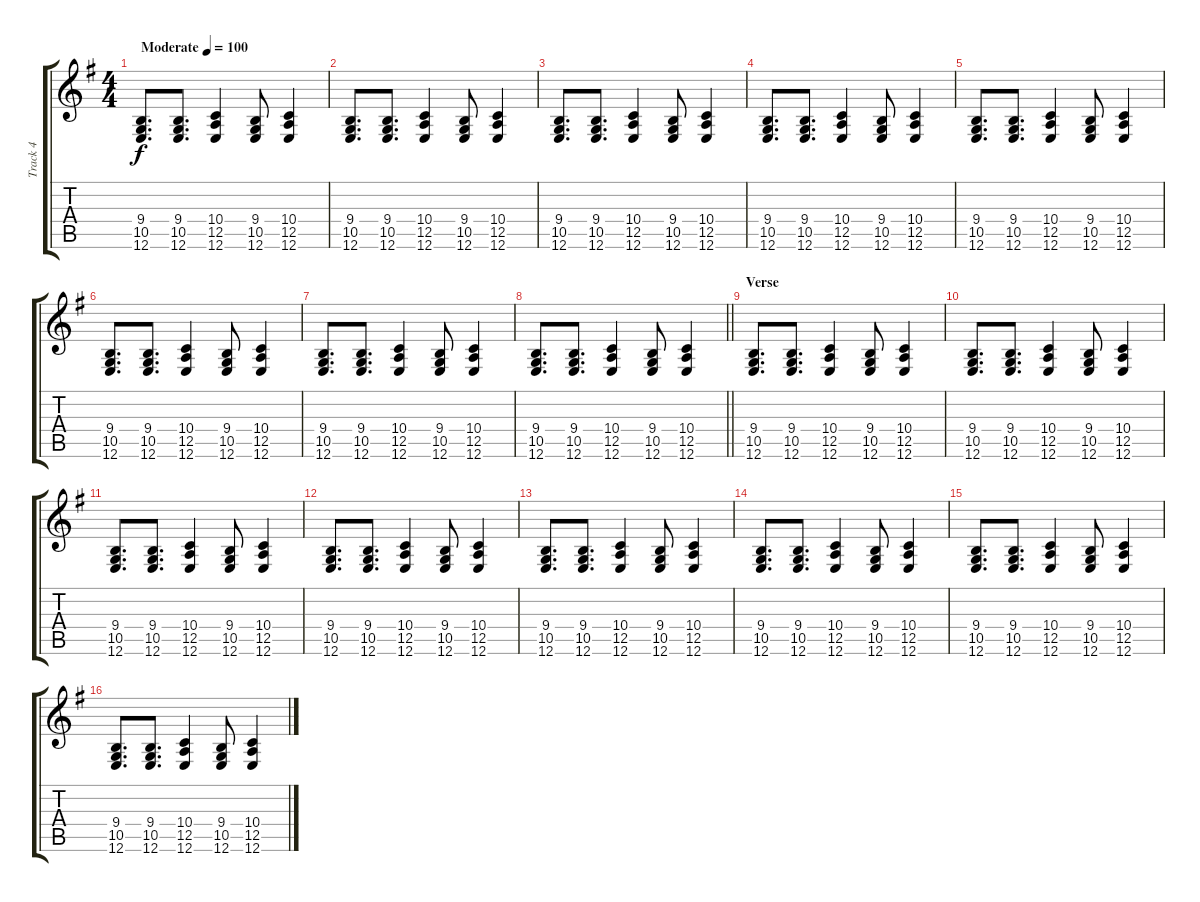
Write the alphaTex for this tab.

\track ("Track 4" "Track 4") {instrument electricgrandpiano}
\staff {score tabs}
\tuning (E4 B3 G3 D3 A2 E2) {hide}
\ts (4 4)
\tempo (100 "Moderate")
\clef g2
\ks g
(9.4 10.5 12.6).8{d dy f instrument electricgrandpiano} (9.4 10.5 12.6).8{d} (10.4 12.5 12.6).4 (9.4 10.5 12.6).8 (10.4 12.5 12.6).4 |
(9.4 10.5 12.6).8{d} (9.4 10.5 12.6).8{d} (10.4 12.5 12.6).4 (9.4 10.5 12.6).8 (10.4 12.5 12.6).4 |
(9.4 10.5 12.6).8{d} (9.4 10.5 12.6).8{d} (10.4 12.5 12.6).4 (9.4 10.5 12.6).8 (10.4 12.5 12.6).4 |
(9.4 10.5 12.6).8{d} (9.4 10.5 12.6).8{d} (10.4 12.5 12.6).4 (9.4 10.5 12.6).8 (10.4 12.5 12.6).4 |
(9.4 10.5 12.6).8{d} (9.4 10.5 12.6).8{d} (10.4 12.5 12.6).4 (9.4 10.5 12.6).8 (10.4 12.5 12.6).4 |
(9.4 10.5 12.6).8{d} (9.4 10.5 12.6).8{d} (10.4 12.5 12.6).4 (9.4 10.5 12.6).8 (10.4 12.5 12.6).4 |
(9.4 10.5 12.6).8{d} (9.4 10.5 12.6).8{d} (10.4 12.5 12.6).4 (9.4 10.5 12.6).8 (10.4 12.5 12.6).4 |
\barLineRight lightlight
(9.4 10.5 12.6).8{d} (9.4 10.5 12.6).8{d} (10.4 12.5 12.6).4 (9.4 10.5 12.6).8 (10.4 12.5 12.6).4 |
\section ("" "Verse")
(9.4 10.5 12.6).8{d} (9.4 10.5 12.6).8{d} (10.4 12.5 12.6).4 (9.4 10.5 12.6).8 (10.4 12.5 12.6).4 |
(9.4 10.5 12.6).8{d} (9.4 10.5 12.6).8{d} (10.4 12.5 12.6).4 (9.4 10.5 12.6).8 (10.4 12.5 12.6).4 |
(9.4 10.5 12.6).8{d} (9.4 10.5 12.6).8{d} (10.4 12.5 12.6).4 (9.4 10.5 12.6).8 (10.4 12.5 12.6).4 |
(9.4 10.5 12.6).8{d} (9.4 10.5 12.6).8{d} (10.4 12.5 12.6).4 (9.4 10.5 12.6).8 (10.4 12.5 12.6).4 |
(9.4 10.5 12.6).8{d} (9.4 10.5 12.6).8{d} (10.4 12.5 12.6).4 (9.4 10.5 12.6).8 (10.4 12.5 12.6).4 |
(9.4 10.5 12.6).8{d} (9.4 10.5 12.6).8{d} (10.4 12.5 12.6).4 (9.4 10.5 12.6).8 (10.4 12.5 12.6).4 |
(9.4 10.5 12.6).8{d} (9.4 10.5 12.6).8{d} (10.4 12.5 12.6).4 (9.4 10.5 12.6).8 (10.4 12.5 12.6).4 |
(9.4 10.5 12.6).8{d} (9.4 10.5 12.6).8{d} (10.4 12.5 12.6).4 (9.4 10.5 12.6).8 (10.4 12.5 12.6).4
